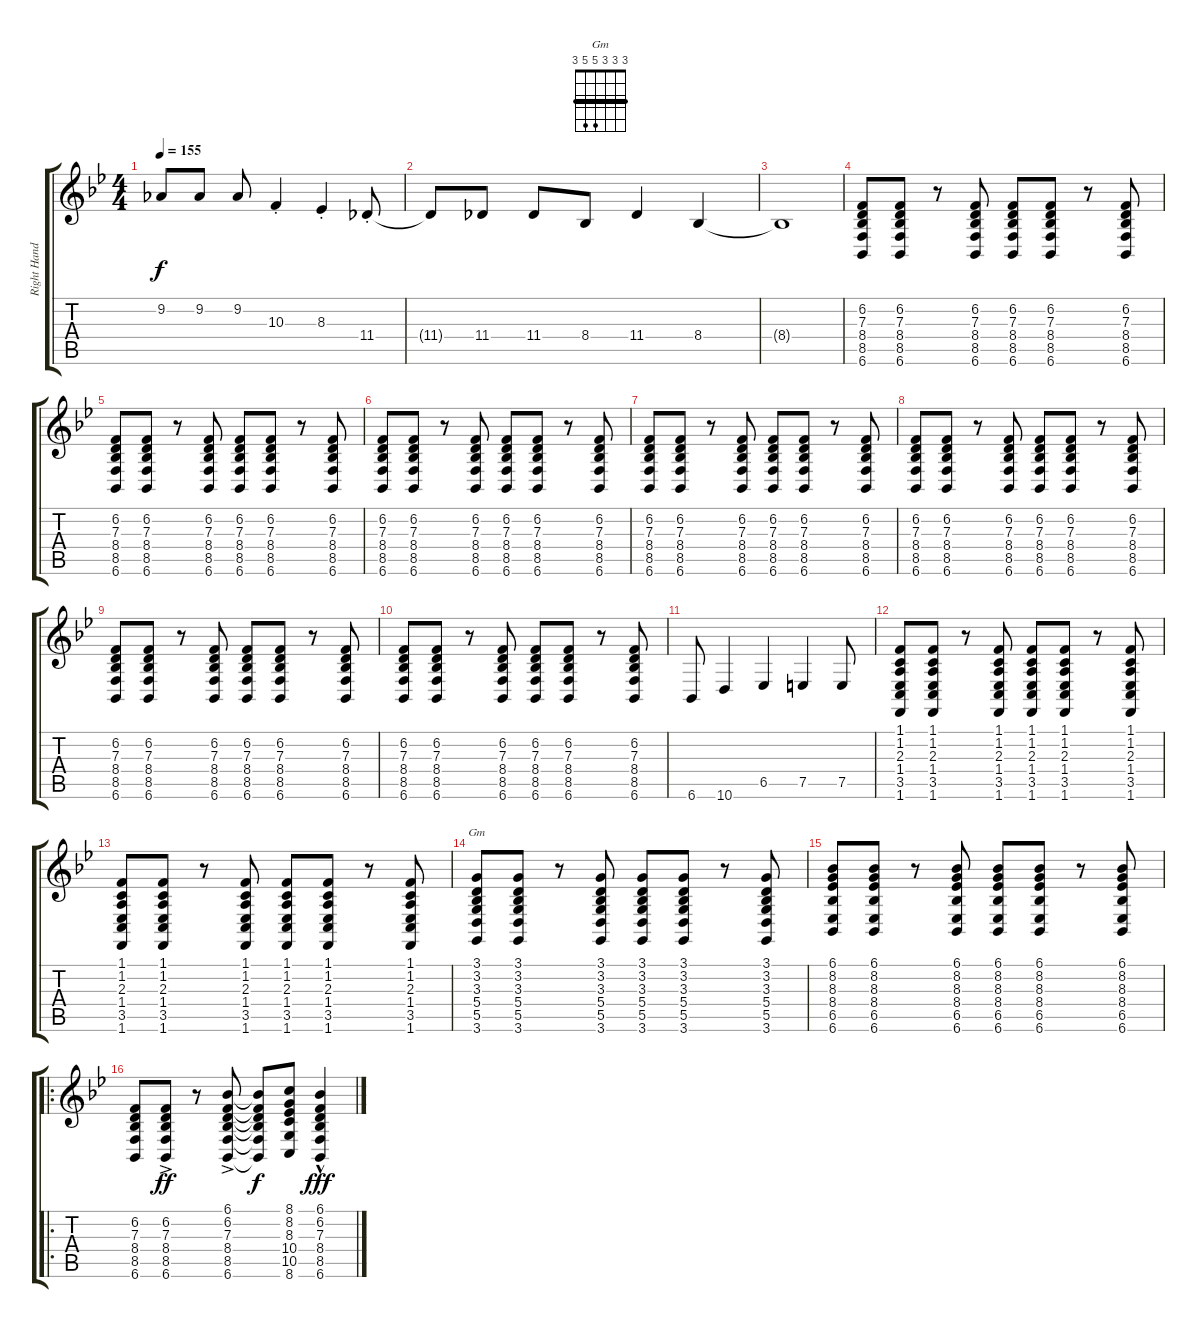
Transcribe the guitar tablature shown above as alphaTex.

\track ("Right Hand" "Right Hand") {instrument acousticgrandpiano}
\staff {score tabs}
\tuning (E4 B3 G3 D3 A2 E2) {hide}
\chord ("Gm" 3 3 3 5 5 3) {barre 3}
\ts (4 4)
\tempo 155
\clef g2
\ks bb
9.2.8{dy f} 9.2.8 9.2.8 10.3{st}.4 8.3{st}.4 11.4{st}.8 |
11.4{t}.8 11.4.8 11.4.8 8.4.8 11.4.4 8.4.4 |
8.4{t}.1 |
(6.2 7.3 8.4 8.5 6.6).8 (6.2 7.3 8.4 8.5 6.6).8 r.8 (6.2 7.3 8.4 8.5 6.6).8 (6.2 7.3 8.4 8.5 6.6).8 (6.2 7.3 8.4 8.5 6.6).8 r.8 (6.2 7.3 8.4 8.5 6.6).8 |
(6.2 7.3 8.4 8.5 6.6).8 (6.2 7.3 8.4 8.5 6.6).8 r.8 (6.2 7.3 8.4 8.5 6.6).8 (6.2 7.3 8.4 8.5 6.6).8 (6.2 7.3 8.4 8.5 6.6).8 r.8 (6.2 7.3 8.4 8.5 6.6).8 |
(6.2 7.3 8.4 8.5 6.6).8 (6.2 7.3 8.4 8.5 6.6).8 r.8 (6.2 7.3 8.4 8.5 6.6).8 (6.2 7.3 8.4 8.5 6.6).8 (6.2 7.3 8.4 8.5 6.6).8 r.8 (6.2 7.3 8.4 8.5 6.6).8 |
(6.2 7.3 8.4 8.5 6.6).8 (6.2 7.3 8.4 8.5 6.6).8 r.8 (6.2 7.3 8.4 8.5 6.6).8 (6.2 7.3 8.4 8.5 6.6).8 (6.2 7.3 8.4 8.5 6.6).8 r.8 (6.2 7.3 8.4 8.5 6.6).8 |
(6.2 7.3 8.4 8.5 6.6).8 (6.2 7.3 8.4 8.5 6.6).8 r.8 (6.2 7.3 8.4 8.5 6.6).8 (6.2 7.3 8.4 8.5 6.6).8 (6.2 7.3 8.4 8.5 6.6).8 r.8 (6.2 7.3 8.4 8.5 6.6).8 |
(6.2 7.3 8.4 8.5 6.6).8 (6.2 7.3 8.4 8.5 6.6).8 r.8 (6.2 7.3 8.4 8.5 6.6).8 (6.2 7.3 8.4 8.5 6.6).8 (6.2 7.3 8.4 8.5 6.6).8 r.8 (6.2 7.3 8.4 8.5 6.6).8 |
(6.2 7.3 8.4 8.5 6.6).8 (6.2 7.3 8.4 8.5 6.6).8 r.8 (6.2 7.3 8.4 8.5 6.6).8 (6.2 7.3 8.4 8.5 6.6).8 (6.2 7.3 8.4 8.5 6.6).8 r.8 (6.2 7.3 8.4 8.5 6.6).8 |
6.6.8 10.6.4 6.5.4 7.5.4 7.5.8 |
(1.1 1.2 2.3 1.4 3.5 1.6).8 (1.1 1.2 2.3 1.4 3.5 1.6).8 r.8 (1.1 1.2 2.3 1.4 3.5 1.6).8 (1.1 1.2 2.3 1.4 3.5 1.6).8 (1.1 1.2 2.3 1.4 3.5 1.6).8 r.8 (1.1 1.2 2.3 1.4 3.5 1.6).8 |
(1.1 1.2 2.3 1.4 3.5 1.6).8 (1.1 1.2 2.3 1.4 3.5 1.6).8 r.8 (1.1 1.2 2.3 1.4 3.5 1.6).8 (1.1 1.2 2.3 1.4 3.5 1.6).8 (1.1 1.2 2.3 1.4 3.5 1.6).8 r.8 (1.1 1.2 2.3 1.4 3.5 1.6).8 |
(3.1 3.2 3.3 5.4 5.5 3.6).8{ch "Gm"} (3.1 3.2 3.3 5.4 5.5 3.6).8 r.8 (3.1 3.2 3.3 5.4 5.5 3.6).8 (3.1 3.2 3.3 5.4 5.5 3.6).8 (3.1 3.2 3.3 5.4 5.5 3.6).8 r.8 (3.1 3.2 3.3 5.4 5.5 3.6).8 |
(6.1 8.2 8.3 8.4 6.5 6.6).8 (6.1 8.2 8.3 8.4 6.5 6.6).8 r.8 (6.1 8.2 8.3 8.4 6.5 6.6).8 (6.1 8.2 8.3 8.4 6.5 6.6).8 (6.1 8.2 8.3 8.4 6.5 6.6).8 r.8 (6.1 8.2 8.3 8.4 6.5 6.6).8 |
\ro
(6.2 7.3 8.4 8.5 6.6).8 (6.2 7.3{ac} 8.4 8.5 6.6).8{dy ff} r.8 (6.1 6.2 7.3{ac} 8.4 8.5 6.6).8 (6.1{t} 6.2{t} 7.3{t} 8.4{t} 8.5{t} 6.6{t}).8{dy f} (8.1 8.2 8.3 10.4 10.5 8.6).8 (6.1 6.2 7.3{hac} 8.4 8.5 6.6).4{dy fff}
